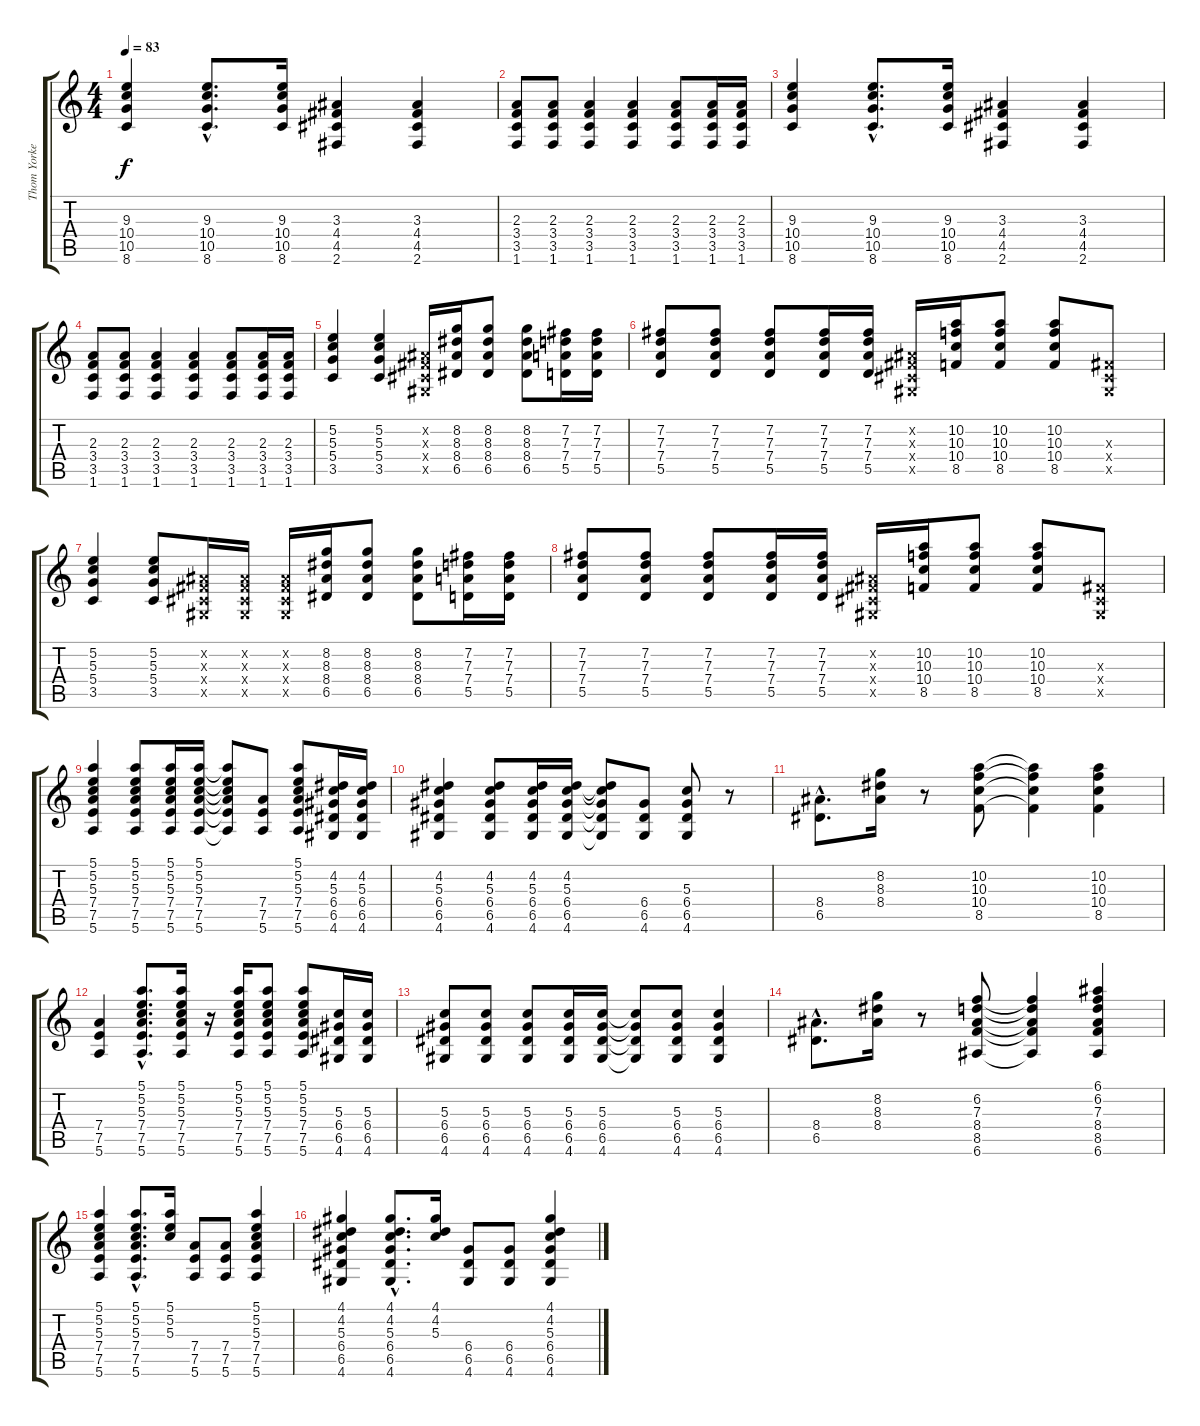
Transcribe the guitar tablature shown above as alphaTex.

\track ("Thom Yorke" "Thom Yorke") {instrument acousticguitarsteel}
\staff {score tabs}
\tuning (E4 B3 G3 D3 A2 E2) {hide}
\ts (4 4)
\tempo 83
\clef g2
\ks c
(9.3 10.4 10.5 8.6).4{dy f} (9.3{hac} 10.4{hac} 10.5{hac} 8.6{hac}).8{d} (9.3 10.4 10.5 8.6).16 (3.3 4.4 4.5 2.6).4 (3.3 4.4 4.5 2.6).4 |
(2.3 3.4 3.5 1.6).8 (2.3 3.4 3.5 1.6).8 (2.3 3.4 3.5 1.6).4 (2.3 3.4 3.5 1.6).4 (2.3 3.4 3.5 1.6).8 (2.3 3.4 3.5 1.6).16 (2.3 3.4 3.5 1.6).16 |
(9.3 10.4 10.5 8.6).4 (9.3{hac} 10.4{hac} 10.5{hac} 8.6{hac}).8{d} (9.3 10.4 10.5 8.6).16 (3.3 4.4 4.5 2.6).4 (3.3 4.4 4.5 2.6).4 |
(2.3 3.4 3.5 1.6).8 (2.3 3.4 3.5 1.6).8 (2.3 3.4 3.5 1.6).4 (2.3 3.4 3.5 1.6).4 (2.3 3.4 3.5 1.6).8 (2.3 3.4 3.5 1.6).16 (2.3 3.4 3.5 1.6).16 |
(5.2 5.3 5.4 3.5).4 (5.2 5.3 5.4 3.5).4 (-1.2{x} -1.3{x} -1.4{x} -1.5{x}).16 (8.2 8.3 8.4 6.5).16 (8.2 8.3 8.4 6.5).8 (8.2 8.3 8.4 6.5).8 (7.2 7.3 7.4 5.5).16 (7.2 7.3 7.4 5.5).16 |
(7.2 7.3 7.4 5.5).8 (7.2 7.3 7.4 5.5).8 (7.2 7.3 7.4 5.5).8 (7.2 7.3 7.4 5.5).16 (7.2 7.3 7.4 5.5).16 (-1.2{x} -1.3{x} -1.4{x} -1.5{x}).16 (10.2 10.3 10.4 8.5).16 (10.2 10.3 10.4 8.5).8 (10.2 10.3 10.4 8.5).8 (-1.3{x} -1.4{x} -1.5{x}).8 |
(5.2 5.3 5.4 3.5).4 (5.2 5.3 5.4 3.5).8 (-1.2{x} -1.3{x} -1.4{x} -1.5{x}).16 (-1.2{x} -1.3{x} -1.4{x} -1.5{x}).16 (-1.2{x} -1.3{x} -1.4{x} -1.5{x}).16 (8.2 8.3 8.4 6.5).16 (8.2 8.3 8.4 6.5).8 (8.2 8.3 8.4 6.5).8 (7.2 7.3 7.4 5.5).16 (7.2 7.3 7.4 5.5).16 |
(7.2 7.3 7.4 5.5).8 (7.2 7.3 7.4 5.5).8 (7.2 7.3 7.4 5.5).8 (7.2 7.3 7.4 5.5).16 (7.2 7.3 7.4 5.5).16 (-1.2{x} -1.3{x} -1.4{x} -1.5{x}).16 (10.2 10.3 10.4 8.5).16 (10.2 10.3 10.4 8.5).8 (10.2 10.3 10.4 8.5).8 (-1.3{x} -1.4{x} -1.5{x}).8 |
(5.1 5.2 5.3 7.4 7.5 5.6).4 (5.1 5.2 5.3 7.4 7.5 5.6).8 (5.1 5.2 5.3 7.4 7.5 5.6).16 (5.1 5.2 5.3 7.4 7.5 5.6).16 (5.1{t} 5.2{t} 5.3{t} 7.4{t} 7.5{t} 5.6{t}).8 (7.4 7.5 5.6).8 (5.1 5.2 5.3 7.4 7.5 5.6).8 (4.2 5.3 6.4 6.5 4.6).16 (4.2 5.3 6.4 6.5 4.6).16 |
(4.2 5.3 6.4 6.5 4.6).4 (4.2 5.3 6.4 6.5 4.6).8 (4.2 5.3 6.4 6.5 4.6).16 (4.2 5.3 6.4 6.5 4.6).16 (4.2{t} 5.3{t} 6.4{t} 6.5{t} 4.6{t}).8 (6.4 6.5 4.6).8 (5.3 6.4 6.5 4.6).8 r.8 |
(8.4{hac} 6.5{hac}).8{d} (8.2 8.3 8.4).16 r.8 (10.2 10.3 10.4 8.5).8 (10.2{t} 10.3{t} 10.4{t} 8.5{t}).4 (10.2 10.3 10.4 8.5).4 |
(7.4 7.5 5.6).4 (5.1{hac} 5.2{hac} 5.3{hac} 7.4{hac} 7.5{hac} 5.6{hac}).8{d} (5.1 5.2 5.3 7.4 7.5 5.6).16 r.16 (5.1 5.2 5.3 7.4 7.5 5.6).16 (5.1 5.2 5.3 7.4 7.5 5.6).8 (5.1 5.2 5.3 7.4 7.5 5.6).8 (5.3 6.4 6.5 4.6).16 (5.3 6.4 6.5 4.6).16 |
(5.3 6.4 6.5 4.6).8 (5.3 6.4 6.5 4.6).8 (5.3 6.4 6.5 4.6).8 (5.3 6.4 6.5 4.6).16 (5.3 6.4 6.5 4.6).16 (5.3{t} 6.4{t} 6.5{t} 4.6{t}).8 (5.3 6.4 6.5 4.6).8 (5.3 6.4 6.5 4.6).4 |
(8.4{hac} 6.5{hac}).8{d} (8.2 8.3 8.4).16 r.8 (6.2 7.3 8.4 8.5 6.6).8 (6.2{t} 7.3{t} 8.4{t} 8.5{t} 6.6{t}).4 (6.1 6.2 7.3 8.4 8.5 6.6).4 |
(5.1 5.2 5.3 7.4 7.5 5.6).4 (5.1{hac} 5.2{hac} 5.3{hac} 7.4{hac} 7.5{hac} 5.6{hac}).8{d} (5.1 5.2 5.3).16 (7.4 7.5 5.6).8 (7.4 7.5 5.6).8 (5.1 5.2 5.3 7.4 7.5 5.6).4 |
(4.1 4.2 5.3 6.4 6.5 4.6).4 (4.1{hac} 4.2{hac} 5.3{hac} 6.4{hac} 6.5{hac} 4.6{hac}).8{d} (4.1 4.2 5.3).16 (6.4 6.5 4.6).8 (6.4 6.5 4.6).8 (4.1 4.2 5.3 6.4 6.5 4.6).4
